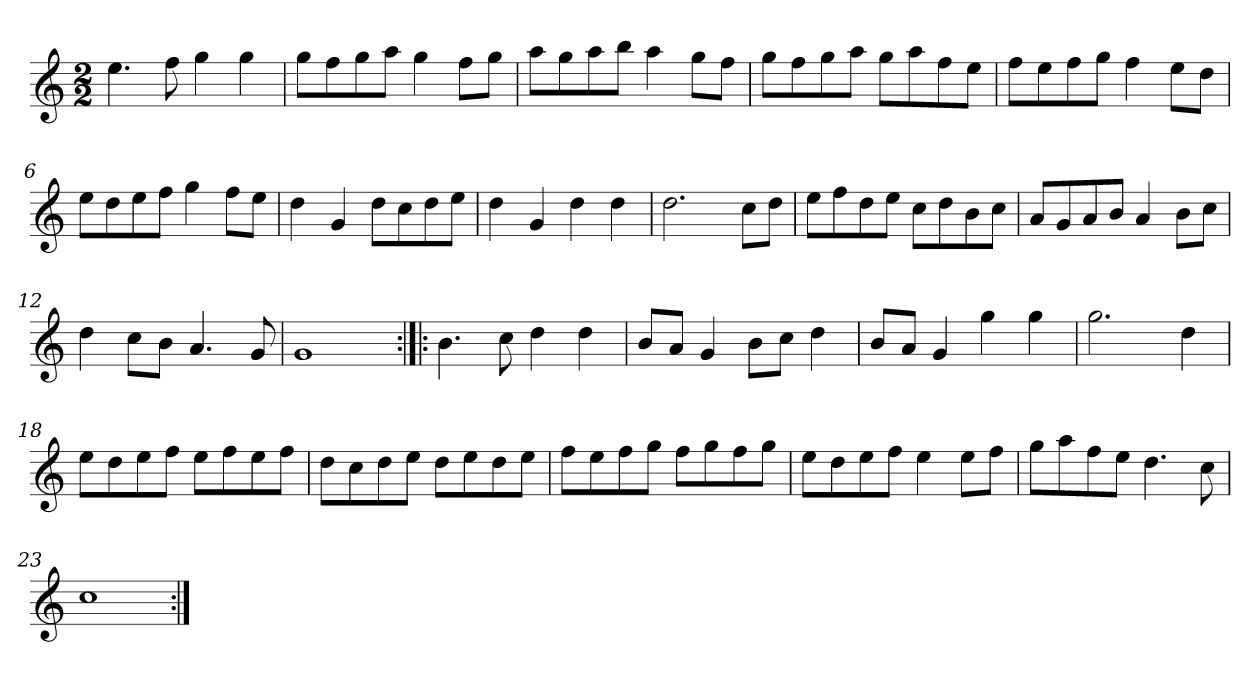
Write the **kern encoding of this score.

**kern
*part1
*staff1
*clefG2
*k[]
*C:
*M2/2
*MM120
=1
4.ee
8ff
4gg
4gg
=2
8gg\L
8ff\
8gg\
8aa\J
4gg
8ff\L
8gg\J
=3
8aa\L
8gg\
8aa\
8bb\J
4aa
8gg\L
8ff\J
=4
8gg\L
8ff\
8gg\
8aa\J
8gg\L
8aa\
8ff\
8ee\J
=5
8ff\L
8ee\
8ff\
8gg\J
4ff
8ee\L
8dd\J
=6
8ee\L
8dd\
8ee\
8ff\J
4gg
8ff\L
8ee\J
=7
4dd
4g
8dd\L
8cc\
8dd\
8ee\J
=8
4dd
4g
4dd
4dd
=9
2.dd
8cc\L
8dd\J
=10
8ee\L
8ff\
8dd\
8ee\J
8cc\L
8dd\
8b\
8cc\J
=11
8a/L
8g/
8a/
8b/J
4a
8b\L
8cc\J
=12
4dd
8cc\L
8b\J
4.a
8g
=13
1g
=14:|!|:
4.b
8cc
4dd
4dd
=15
8b/L
8a/J
4g
8b\L
8cc\J
4dd
=16
8b/L
8a/J
4g
4gg
4gg
=17
2.gg
4dd
=18
8ee\L
8dd\
8ee\
8ff\J
8ee\L
8ff\
8ee\
8ff\J
=19
8dd\L
8cc\
8dd\
8ee\J
8dd\L
8ee\
8dd\
8ee\J
=20
8ff\L
8ee\
8ff\
8gg\J
8ff\L
8gg\
8ff\
8gg\J
=21
8ee\L
8dd\
8ee\
8ff\J
4ee
8ee\L
8ff\J
=22
8gg\L
8aa\
8ff\
8ee\J
4.dd
8cc
=23
1cc
=:|!
*-
